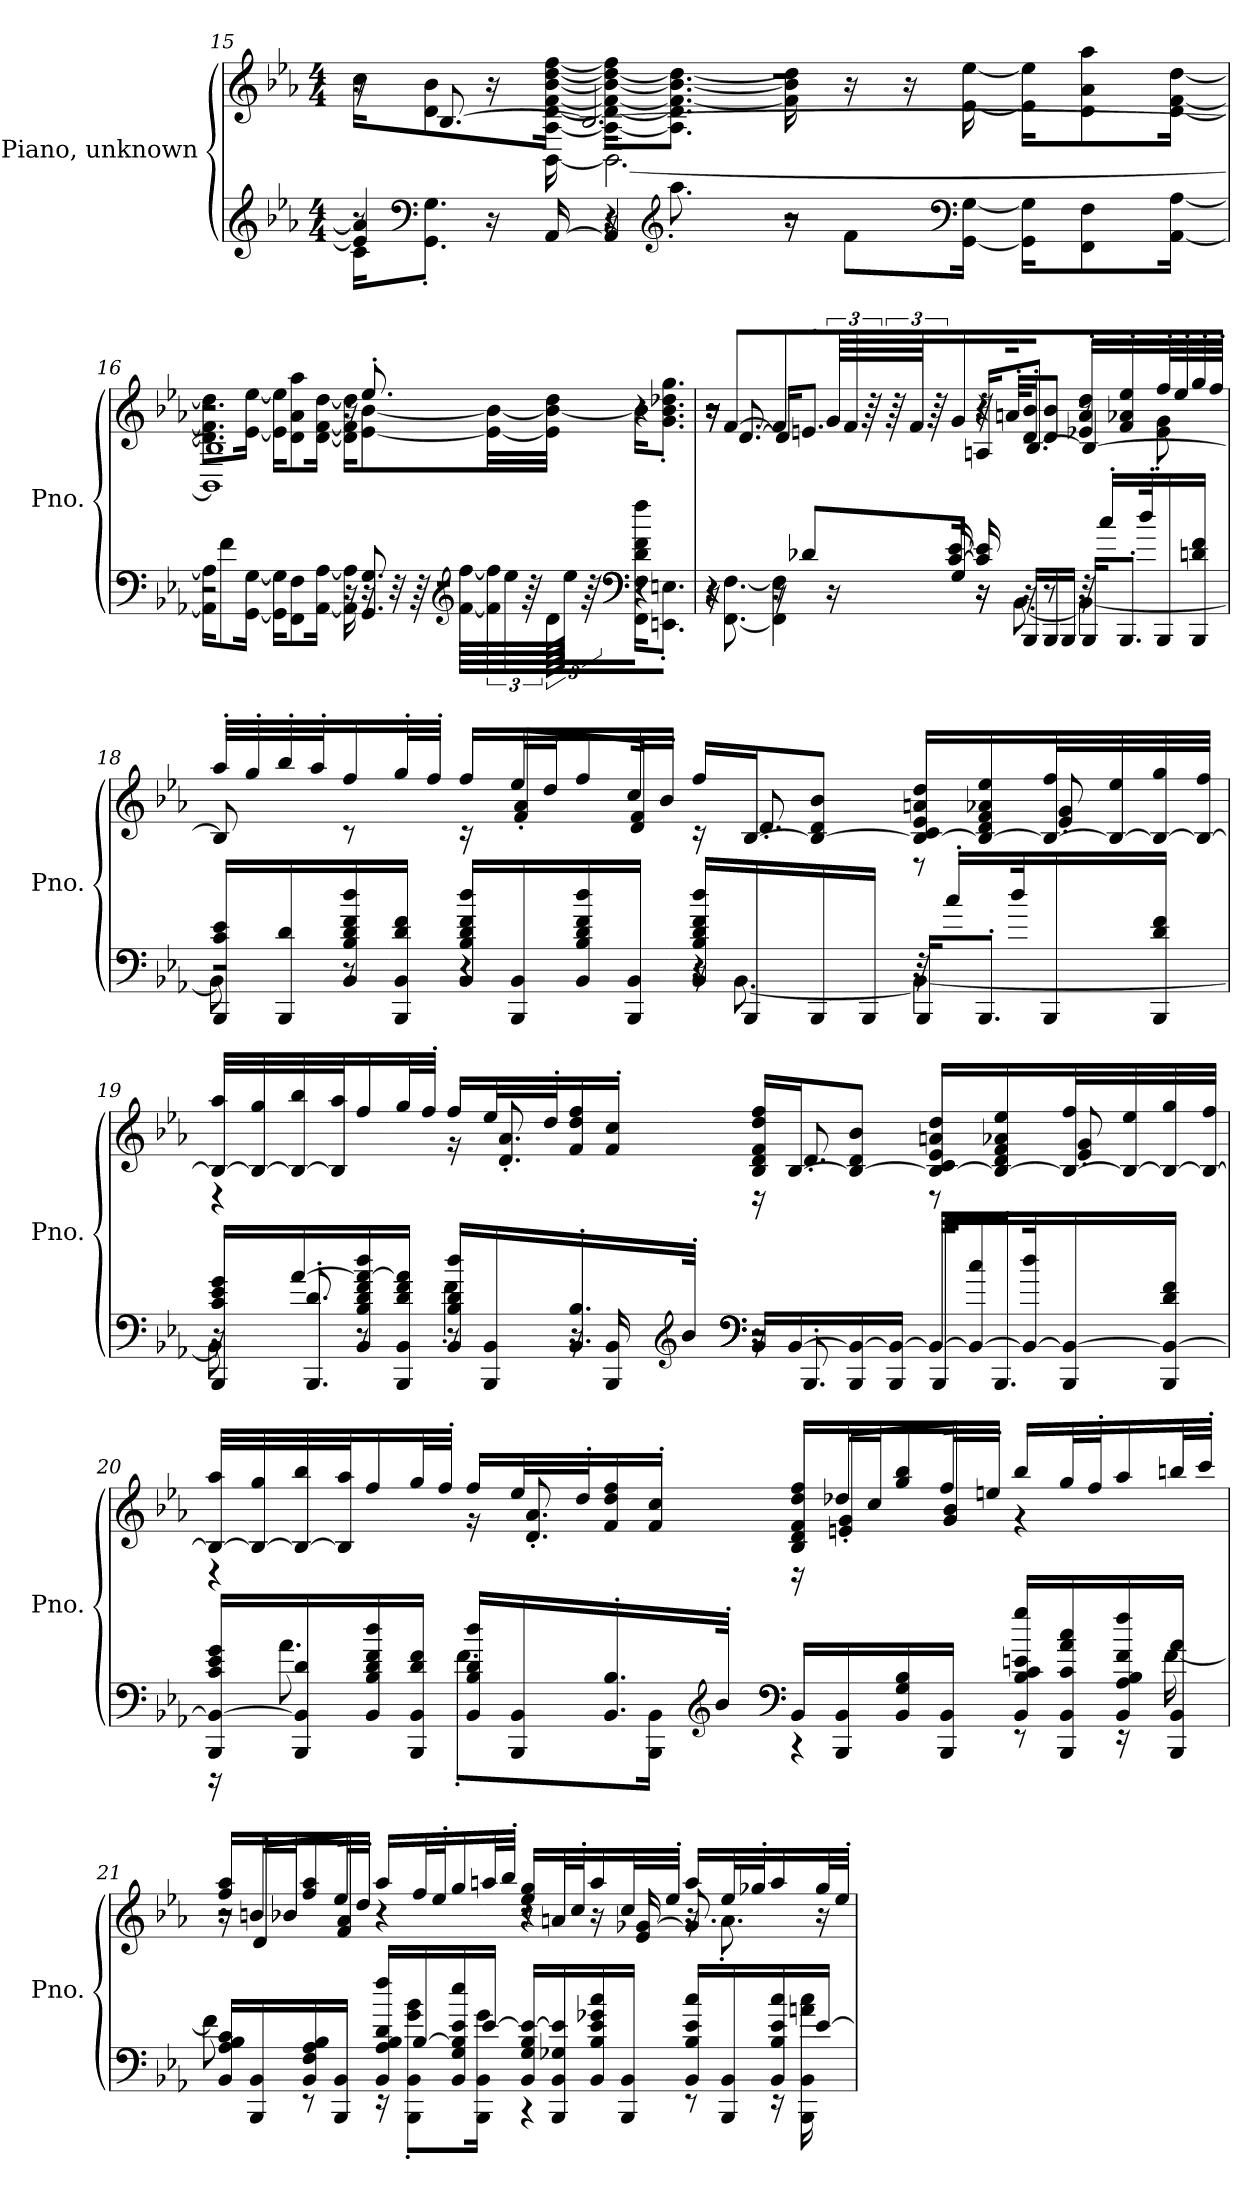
**kern	**kern
*part1	*part1
*staff2	*staff1
*I"Piano, unknown	*
*I'Pno.	*
!!LO:LB:g=z
*clefG2	*clefG2
*k[b-e-a-]	*k[b-e-a-]
*M4/4	*M4/4
=15	=15
*^	*^
*	*^	*	*^
*	*	*	*	*	*^
4e-/] 4a/]	16c\KL	8r	1r	16cc\KL	16r	8r
*clefF4	*	*	*	*	*	*
.	8.GG\' 8.G\'J	.	.	8d\ 8b-\	[8.B-/	.
.	.	16r	.	.	.	16r
.	.	[16AA-/	.	[16A-\ [16d\ [16f\ [16b-\ [16dd\ [16ff\Jk	.	[16BB-\
4r	16r	4AA-/]	.	16A-\_ 16d\_ 16f\_ 16b-\_ 16dd\_ 16ff\]KL	2.B-/_	2.BB-\_
*clefG2	*	*	*	*	*	*
.	8.aa-'\	.	.	8.A-\] 8.d\] 8.f\_ 8.b-\_ 8.dd\_J	.	.
2r	16r	2r	.	16f\] 16b-\] 16dd\]	.	.
.	8f\L	.	.	16r	.	.
.	.	.	.	16r	.	.
*clefF4	*	*	*	*	*	*
.	[16GG\ [16G\Jk	.	.	[16e-\ [16ee-\	.	.
.	16GG\] 16G\]KL	.	.	16e-\] 16ee-\]KL	.	.
.	8FF\ 8F\	.	.	8d\ 8a-\ 8aa-\	.	.
.	[16AA-\ [16A-\Jk	.	.	[16d\ [16f\ [16dd\Jk	.	.
!!LO:PB:g=z	!!	!!	!!
=16	=16	=16	=16	=16	=16	=16
1r	16AA-\] 16A-\]KL	2r	2r	8.d\] 8.f\] 8.dd\]L	1B-]	1BB-]
.	8f\	.	.	.	.	.
.	[16GG\ [16G\Jk	.	.	[16e-\ [16ee-\Jk	.	.
.	16GG\] 16G\]KL	.	.	16e-\] 16ee-\]KL	.	.
.	8FF\ 8F\	.	.	8d\ 8a-\ 8aa-\	.	.
.	[16AA-\ [16A-\Jk	.	.	[16d\ [16f\ [16dd\Jk	.	.
.	16AA-\] 16A-\]	16r	16r	16d\] 16f\] 16dd\]KL	.	.
.	16r	8.GG/ 8.G/	8.ee-'/	[8e-\ [8b-\	.	.
.	32r	.	.	.	.	.
.	64r	.	.	.	.	.
*clefG2	*	*	*	*	*	*
.	[64f\ [64ff\LLLL	.	.	.	.	.
.	96f\] 96ff\]	.	.	32e-\_ 32b-\_LL	.	.
.	96ee-\JJJJ	.	.	.	.	.
.	96r	.	.	.	.	.
.	96d\LLLL	.	.	32e-\] 32b-\_ 32dd\JJJ	.	.
.	96ee-\JJJJ	.	.	.	.	.
.	96r	.	.	.	.	.
*clefF4	*	*	*	*	*	*
.	16FF\ 16F\ 16d\ 16f\ 16ff\KL	4r	4r	16b-\KL]	.	.
.	8.EEn\' 8.En\'J	.	.	8.g\' 8.b-\' 8.dd-X\' 8.gg\'J	.	.
*	*	*	*	*	*v	*v
!!LO:LB:g=z
=17	=17	=17	=17	=17	=17
4r	16r	4r	16r	2r	16r
.	[8.FF\ [8.F\	.	[8.f/L	.	[8.d/
16r	4FF\] 4F\]	8r	8f/]	.	16d/KL]
8d-X/L	.	.	.	.	8.en'/J
.	.	16r	96g/LLL	.	.
.	.	.	96f/JJJJ	.	.
.	.	.	96r	.	.
.	.	.	96r	.	.
.	.	.	96f/	.	.
.	.	.	96r	.	.
16G/Jk	.	[16c/ [16e-/	16g/	.	.
16r	16r	16c/] 16e-/]	32r	4r	16An/KL
.	.	.	32an'/KLL	.	.
16BBB-/LL	[8.BB-\	16r	16d/' 16b-/'J	.	[8.B-/J
16BBB-/	.	8r	8d/ 8b-/J	.	.
16BBB-/JJ	.	.	.	.	.
32r	4BB-\_	16BBB-/KL	16e-X/' 16a/' 16dd/'LL	8r	4B-/_
16cc'/LL	.	.	.	.	.
.	.	8.BBB-'/J	16f/' 16a-X/' 16ee-/'	.	.
32dd'/K	.	.	.	.	.
16BBB-/	.	.	32ff'/L	8e-\' 8g\'	.
.	.	.	32ee-'/	.	.
16BBB-/ 16dn/ 16f/JJ	.	.	32gg'/	.	.
.	.	.	32ff'/JJJ	.	.
*	*	*	*	*v	*v
!!LO:LB:g=z
=18	=18	=18	=18	=18
16BBB-/ 16c/ 16e-/LL	8BB-\]	2r	32aa-'/LLL	8B-/]
.	.	.	32gg'/	.
16BBB-/ 16d/	.	.	32bb-'/	.
.	.	.	32aa-'/J	.
16BB-/ 16B-/ 16d/ 16f/ 16dd/	8r	.	16ff/	8r
16BBB-/ 16BB-/ 16d/ 16f/JJ	.	.	32gg'/L	.
.	.	.	32ff'/JJJ	.
16BB-/ 16B-/ 16d/ 16f/ 16dd/LL	4r	.	16ff/LL	16r
16BBB-/ 16BB-/	.	.	32ee-'/L	8f/' 8a-/'L
.	.	.	32dd'/J	.
16BB-/ 16B-/ 16d/ 16f/ 16dd/	.	.	16ff/	.
16BBB-/ 16BB-/JJ	.	.	32cc/L	16d/ 16f/Jk
.	.	.	32b-'/JJJ	.
16BB-/ 16B-/ 16d/ 16f/ 16dd/LL	16r	4r	16ff/LL	16r
16BBB-/	[8.BB-\	.	[16B-/J	8.d'/
16BBB-/	.	.	8B-/_ 8d/ 8b-/J	.
16BBB-/JJ	.	.	.	.
32r	4BB-\_	16BBB-/KL	16B-/_ 16c/ 16e-/ 16an/ 16dd/LL	8r
16cc'/LL	.	.	.	.
.	.	8.BBB-'/J	16B-/_ 16d/ 16f/ 16a-X/ 16ee-/	.
32dd/K	.	.	.	.
16BBB-/	.	.	32B-/_ 32ff/L	8e-/' 8g/'
.	.	.	32B-/_ 32ee-/	.
16BBB-/ 16d/ 16f/JJ	.	.	32B-/_ 32gg/	.
.	.	.	32B-/_ 32ff/JJJ	.
!!LO:LB:g=z	!!
=19	=19	=19	=19	=19
16BBB-/ 16c/ 16e-/ 16g/LL	8BB-\]	16r	32B-/_ 32aa-/LLL	4r
.	.	.	32B-/_ 32gg/	.
[16a-/	.	8.BBB-/' 8.d/'	32B-/_ 32bb-/	.
.	.	.	32B-/] 32aa-/J	.
16BB-/ 16B-/ 16d/ 16f/ 16a-/_ 16dd/	8r	.	16ff/	.
16BBB-/ 16BB-/ 16d/ 16f/ 16a-/]JJ	.	.	32gg/L	.
.	.	.	32ff'/JJJ	.
16BB-/ 16B-/ 16d/ 16dd/LL	4f'\	8r	16ff/LL	16r
16BBB-/ 16BB-/	.	.	32ee-/L	8.d/' 8.a-/'
.	.	.	32dd'/J	.
16.BB-/' 16.B-/'	.	16r	16f/ 16dd/ 16ff/	.
.	.	16BBB-/ 16BB-/	16f/' 16cc/'JJ	.
*clefG2	*	*	*	*
32b-'/JJk	.	.	.	.
*clefF4	*	*	*	*
16BB-/LL	2r	16r	16B-/ 16d/ 16f/ 16dd/ 16ff/LL	16r
[16BB-/	.	8.BBB-'/	[16B-/J	8.d'/
16BBB-/ 16BB-/_	.	.	8B-/_ 8d/ 8b-/J	.
16BBB-/ 16BB-/_JJ	.	.	.	.
32BB-/KLL_	.	16BBB-/KL	16B-/_ 16c/ 16e-/ 16an/ 16dd/LL	8r
16BB-/_ 16cc/	.	.	.	.
.	.	8.BBB-'/J	16B-/_ 16d/ 16f/ 16a-X/ 16ee-/	.
32BB-/_ 32dd/K	.	.	.	.
16BBB-/ 16BB-/_	.	.	32B-/_ 32ff/L	8e-/' 8g/'
.	.	.	32B-/_ 32ee-/	.
16BBB-/ 16BB-/_ 16d/ 16f/JJ	.	.	32B-/_ 32gg/	.
.	.	.	32B-/_ 32ff/JJJ	.
*	*v	*v	*	*
!!LO:LB:g=z	!!
=20	=20	=20	=20
16BBB-/ 16BB-/_ 16c/ 16e-/ 16g/LL	16r	32B-/_ 32aa-/LLL	4r
.	.	32B-/_ 32gg/	.
16BBB-/ 16BB-/] 16d/	8.a-\	32B-/_ 32bb-/	.
.	.	32B-/] 32aa-/J	.
16BB-/ 16B-/ 16d/ 16f/ 16dd/	.	16ff/	.
16BBB-/ 16BB-/ 16d/ 16f/JJ	.	32gg/L	.
.	.	32ff'/JJJ	.
16BB-/ 16B-/ 16d/ 16dd/LL	8.f'\L	16ff/LL	16r
16BBB-/ 16BB-/	.	32ee-/L	8.d/' 8.a-/'
.	.	32dd'/J	.
16.BB-/' 16.B-/'	.	16f/ 16dd/ 16ff/	.
.	16BBB-\ 16BB-\Jk	16f/' 16cc/'JJ	.
*clefG2	*	*	*
32b-'/JJk	.	.	.
*clefF4	*	*	*
16BB-/LL	4r	16B-/ 16d/ 16f/ 16dd/ 16ff/LL	16r
16BBB-/ 16BB-/	.	32dd-X/L	8en/' 8g/'L
.	.	32cc'/J	.
16BB-/ 16G/ 16B-/	.	16gg/ 16bb-/	.
16BBB-/ 16BB-/JJ	.	32ff/L	16g/ 16b-/Jk
.	.	32een'/JJJ	.
16BB-/ 16B-/ 16c/ 16en/ 16gg/LL	8r	16bb-/LL	4r
16BBB-/ 16BB-/ 16c/ 16a-/ 16cc/	.	32gg/L	.
.	.	32ff'/J	.
16BB-/ 16A-/ 16B-/ 16f/ 16ff/	16r	16aa-/	.
16BBB-/ 16BB-/ 16a-/JJ	[16f\	32bbn/L	.
.	.	32ccc'/JJJ	.
!!LO:LB:g=z
=21	=21	=21	=21
*	*	*	*^
16BB-/ 16A-/ 16B-/ 16c/LL	8f\]	16ff/ 16aa-/LL	2r	16r
16BBB-/ 16BB-/	.	32bn/L	.	8d'/L
.	.	32b-X'/J	.	.
16BB-/ 16F/ 16A-/ 16B-/	8r	16ff/ 16aa-/	.	.
16BBB-/ 16BB-/JJ	.	32ee-/L	.	16f/ 16a-/Jk
.	.	32dd'/JJJ	.	.
16BB-/ 16A-/ 16B-/ 16d/ 16ff/LL	16r	16aa-/LL	.	4r
[16B-/	8BBB-\' 8BB-\' 8g\' 8b-\'L	32ff/L	.	.
.	.	32ee-'/J	.	.
16BB-/ 16G/ 16B-/] 16e-/ 16ee-/	.	16gg/	.	.
[16e-/JJ	16BBB-\ 16BB-\ 16g\Jk	32aan/L	.	.
.	.	32bb-'/JJJ	.	.
16BB-/ 16G/ 16B-/ 16e-/_LL	4r	16ee-/ 16gg/LL	4r	8r
16BBB-/ 16BB-/ 16G-X/ 16e-/]	.	32an/L	.	.
.	.	32cc'/J	.	.
16BB-/ 16B-/ 16e-/ 16g-X/ 16cc/	.	16aa/	.	16r
16BBB-/ 16BB-/JJ	.	32cc/L	.	16e-/ [16g-X/
.	.	32ee-'/JJJ	.	.
16BB-/ 16B-/ 16e-/ 16cc/LL	8r	16aa/LL	16r	8.g-/]
16BBB-/ 16BB-/	.	32ee-/L	8.a'\	.
.	.	32gg-X'/J	.	.
16BB-/ 16B-/ 16e-/ 16cc/	16r	16aa/	.	.
[16e-/JJ	16BBB-\ 16BB-\ 16an\ 16cc\	32gg-/L	.	16r
.	.	32ee-'/JJJ	.	.
*v	*v	*	*	*
*	*v	*v	*v
=	=
*-	*-
